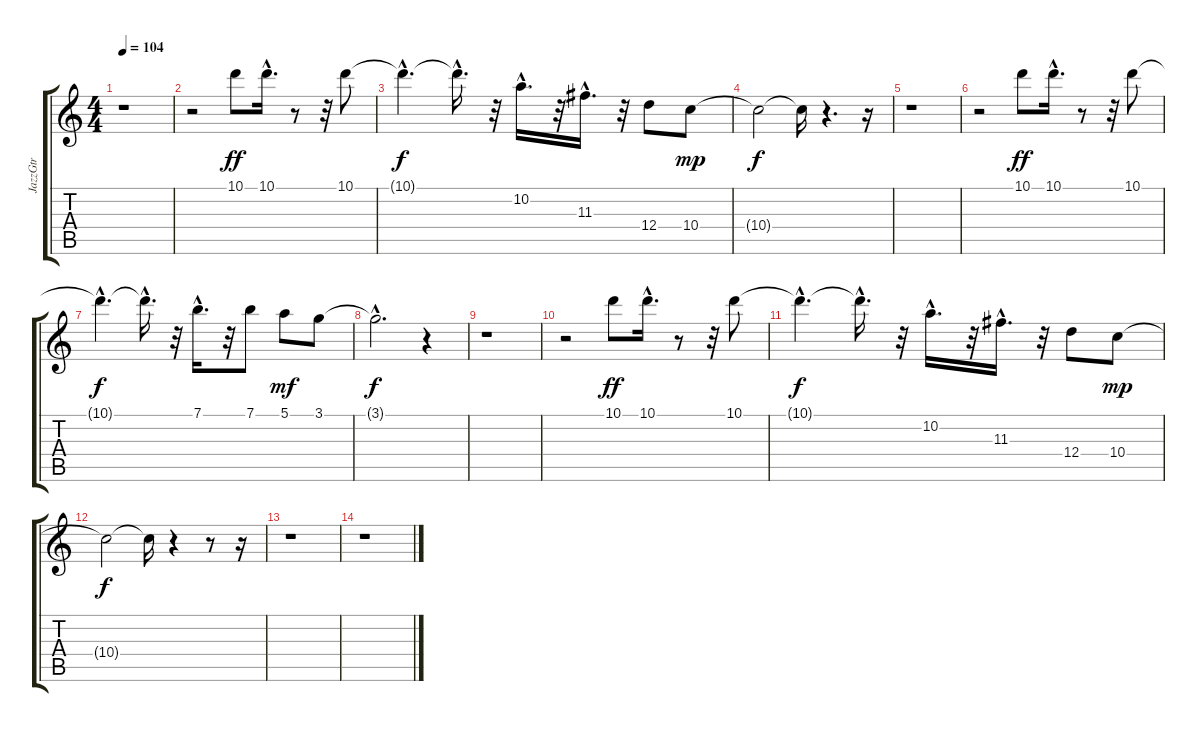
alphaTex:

\track ("JazzGtr" "JazzGtr") {instrument electricguitarjazz}
\staff {score tabs}
\tuning (E4 B3 G3 D3 A2 E2) {hide}
\ts (4 4)
\tempo 104
\clef g2
\ks c
r.1{dy f} |
r.2 10.1.8{dy ff} 10.1{hac}.16{d} r.8 r.32 10.1.8 |
10.1{hac t}.4{d dy f} 10.1{hac t}.16{d} r.32 10.2{hac}.16{d} r.32 11.3{hac}.16{d} r.32 12.4.8 10.4.8{dy mp} |
10.4{t}.2{dy f} 10.4{t}.16 r.4{d} r.16 |
r.1 |
r.2 10.1.8{dy ff} 10.1{hac}.16{d} r.8 r.32 10.1.8 |
10.1{hac t}.4{d dy f} 10.1{hac t}.16{d} r.32 7.1{hac}.16{d} r.32 7.1.8 5.1.8{dy mf} 3.1.8 |
3.1{hac t}.2{d dy f} r.4 |
r.1 |
r.2 10.1.8{dy ff} 10.1{hac}.16{d} r.8 r.32 10.1.8 |
10.1{hac t}.4{d dy f} 10.1{hac t}.16{d} r.32 10.2{hac}.16{d} r.32 11.3{hac}.16{d} r.32 12.4.8 10.4.8{dy mp} |
10.4{t}.2{dy f} 10.4{t}.16 r.4 r.8 r.16 |
r.1 |
r.1
